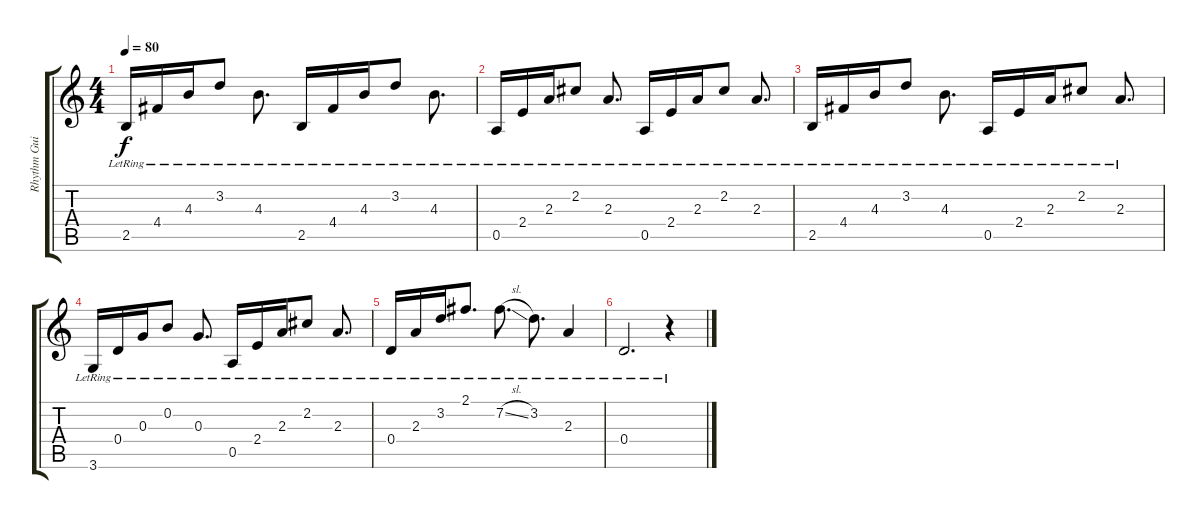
\track ("Rhythm Guitar" "Rhythm Gui") {instrument acousticguitarsteel}
\staff {score tabs}
\tuning (E4 B3 G3 D3 A2 E2) {hide}
\ts (4 4)
\tempo 80
\clef g2
\ks c
2.5{lr}.16{dy f} 4.4{lr}.16 4.3{lr}.16 3.2{lr}.8 4.3{lr}.8{d} 2.5{lr}.16 4.4{lr}.16 4.3{lr}.16 3.2{lr}.8 4.3{lr}.8{d} |
0.5{lr}.16 2.4{lr}.16 2.3{lr}.16 2.2{lr}.8 2.3{lr}.8{d} 0.5{lr}.16 2.4{lr}.16 2.3{lr}.16 2.2{lr}.8 2.3{lr}.8{d} |
2.5{lr}.16 4.4{lr}.16 4.3{lr}.16 3.2{lr}.8 4.3{lr}.8{d} 0.5{lr}.16 2.4{lr}.16 2.3{lr}.16 2.2{lr}.8 2.3{lr}.8{d} |
3.6{lr}.16 0.4{lr}.16 0.3{lr}.16 0.2{lr}.8 0.3{lr}.8{d} 0.5{lr}.16 2.4{lr}.16 2.3{lr}.16 2.2{lr}.8 2.3{lr}.8{d} |
0.4{lr}.16 2.3{lr}.16 3.2{lr}.16 2.1{lr}.8{d} 7.2{sl lr}.8{d} 3.2{lr}.8{d} 2.3{lr}.4 |
0.4{lr}.2{d} r.4
